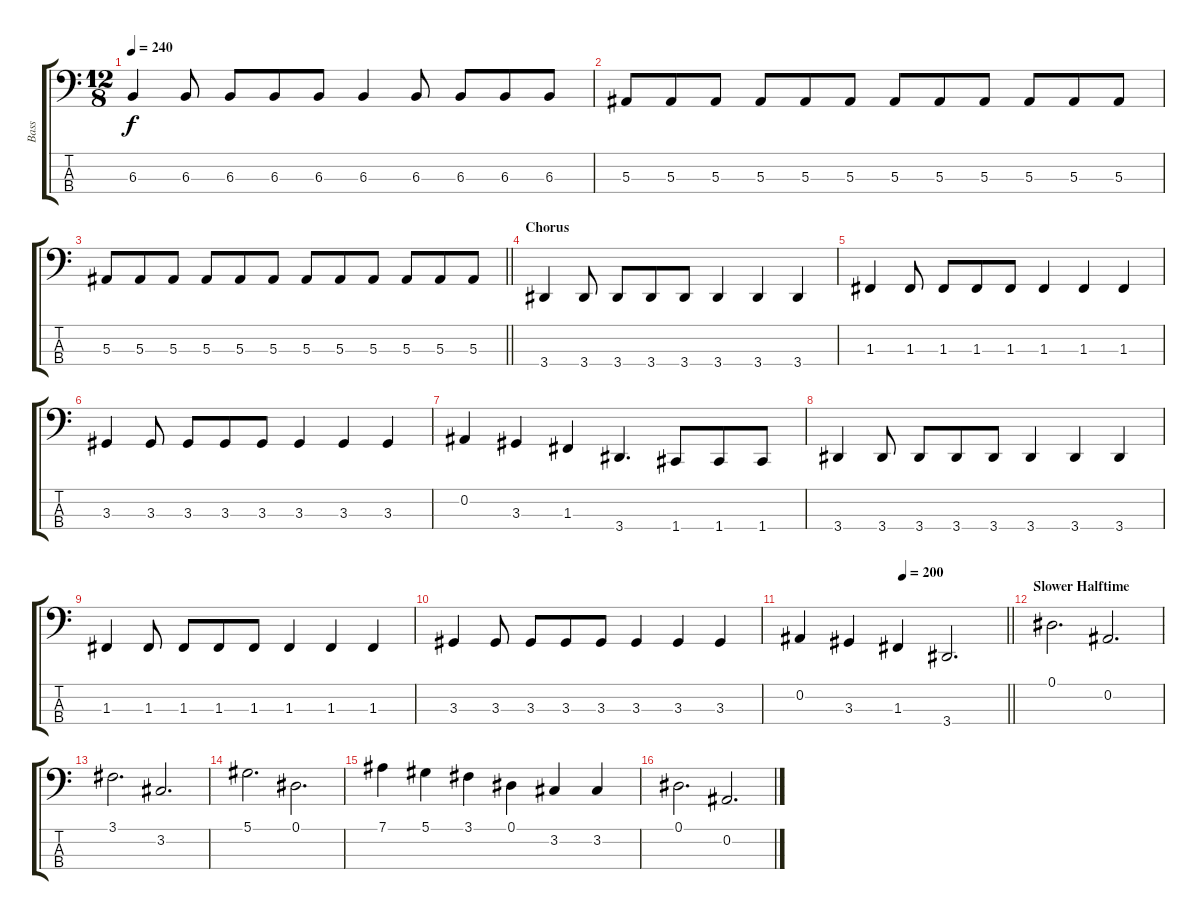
\track ("Bass" "Bass") {instrument electricbassfinger}
\staff {score tabs}
\tuning (Eb2 Bb1 F1 C1) {hide}
\ts (12 8)
\tempo 240
\clef f4
\ks c
6.3.4{dy f} 6.3.8 6.3.8 6.3.8 6.3.8 6.3.4 6.3.8 6.3.8 6.3.8 6.3.8 |
5.3.8 5.3.8 5.3.8 5.3.8 5.3.8 5.3.8 5.3.8 5.3.8 5.3.8 5.3.8 5.3.8 5.3.8 |
\barLineRight lightlight
5.3.8 5.3.8 5.3.8 5.3.8 5.3.8 5.3.8 5.3.8 5.3.8 5.3.8 5.3.8 5.3.8 5.3.8 |
\section ("" "Chorus")
3.4.4 3.4.8 3.4.8 3.4.8 3.4.8 3.4.4 3.4.4 3.4.4 |
1.3.4 1.3.8 1.3.8 1.3.8 1.3.8 1.3.4 1.3.4 1.3.4 |
3.3.4 3.3.8 3.3.8 3.3.8 3.3.8 3.3.4 3.3.4 3.3.4 |
0.2.4 3.3.4 1.3.4 3.4.4{d} 1.4.8 1.4.8 1.4.8 |
3.4.4 3.4.8 3.4.8 3.4.8 3.4.8 3.4.4 3.4.4 3.4.4 |
1.3.4 1.3.8 1.3.8 1.3.8 1.3.8 1.3.4 1.3.4 1.3.4 |
3.3.4 3.3.8 3.3.8 3.3.8 3.3.8 3.3.4 3.3.4 3.3.4 |
\tempo (200 0.5)
\barLineRight lightlight
0.2.4 3.3.4 1.3.4 3.4.2{d} |
\section ("" "Slower Halftime")
0.1.2{d} 0.2.2{d} |
3.1.2{d} 3.2.2{d} |
5.1.2{d} 0.1.2{d} |
7.1.4 5.1.4 3.1.4 0.1.4 3.2.4 3.2.4 |
0.1.2{d} 0.2.2{d}
